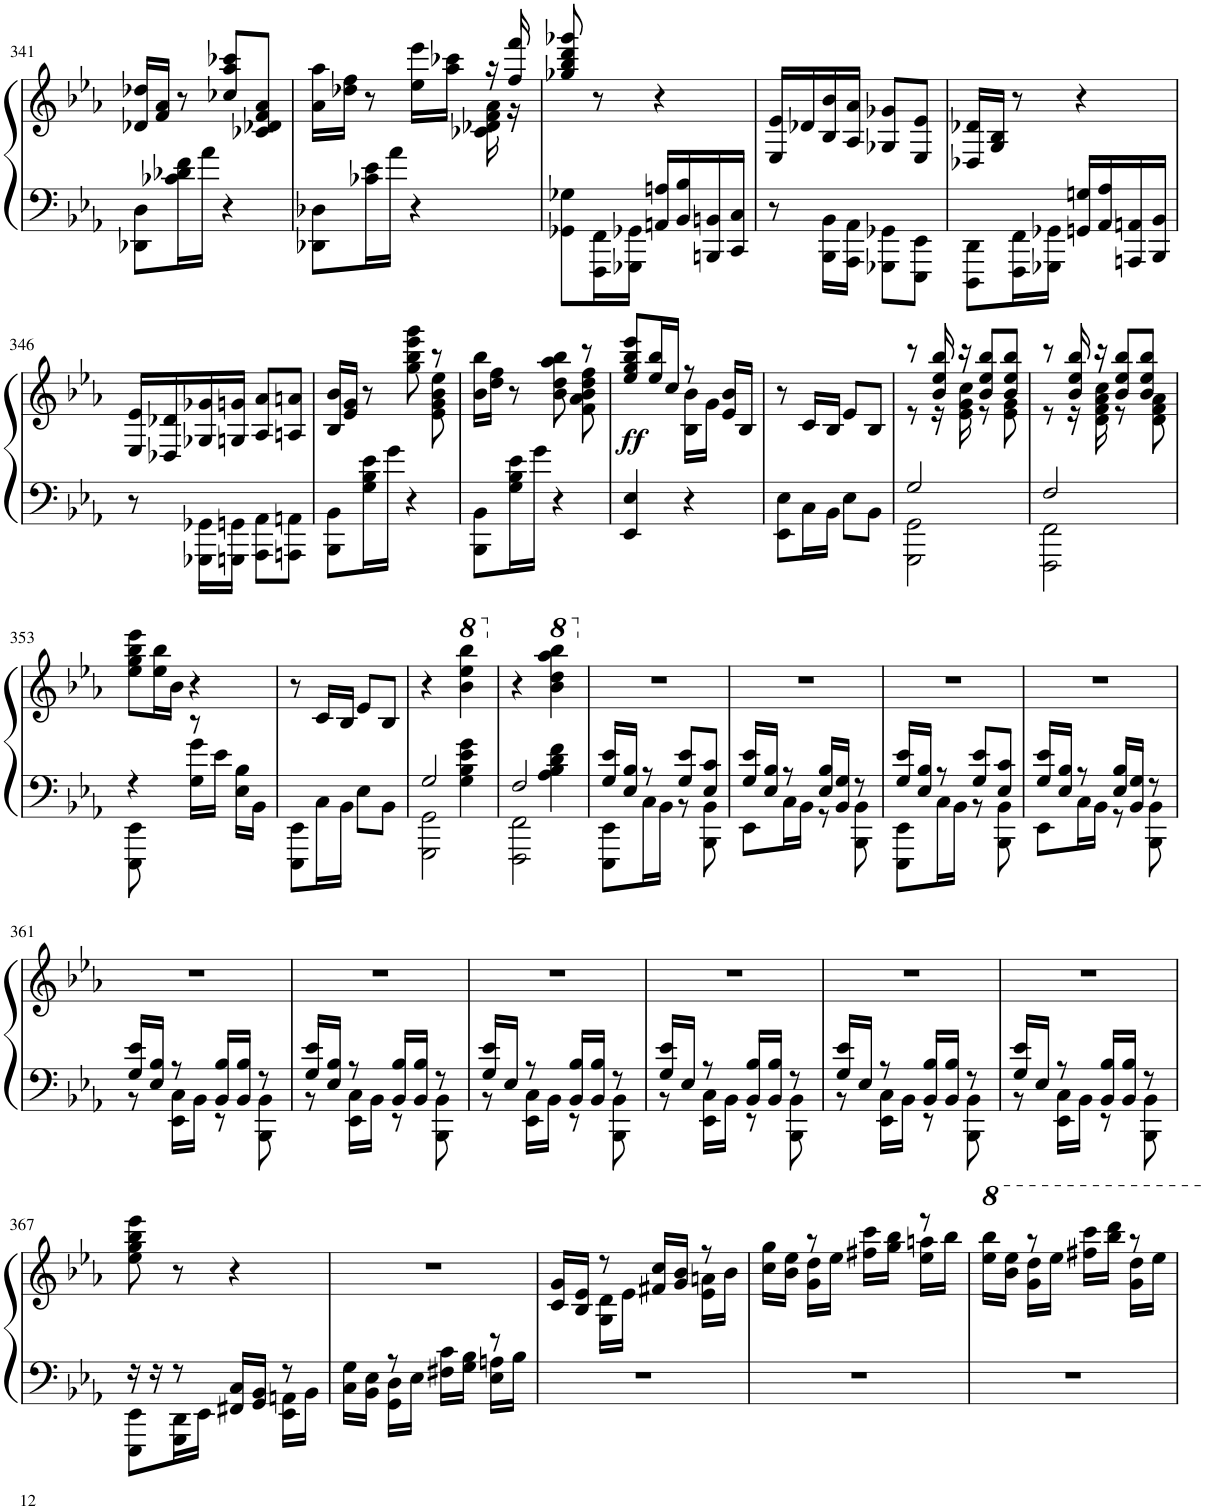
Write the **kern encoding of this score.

**kern	**kern	**dynam
*part1	*part1	*part1
*staff2	*staff1	*staff1/2
*I"Piano	*	*
*I'Pno.	*	*
!!LO:PB:g=z
*clefF4	*clefG2	*
*k[b-e-a-]	*k[b-e-a-]	*
*M2/4	*M2/4	*
=341	=341	=341
8DD-X\ 8D\L	16d-X/ 16dd-X/LL	.
.	16f/ 16a-/JJ	.
16c-X\ 16d-X\ 16f\L	8r	.
16a-\JJ	.	.
4r	8cc-X/ 8aa-/ 8ccc-X/L	.
.	8c-X/ 8d-X/ 8f/ 8a-/J	.
=342	=342	=342
*	*^	*
8DD-X\ 8D-X\L	16a-\ 16aa-\LL	4.ryy	.
.	16dd-X\ 16ff\JJ	.	.
16c-X\ 16e-\L	8r	.	.
16a-\JJ	.	.	.
4r	16ee-\ 16eee-\LL	.	.
.	16aa-\ 16ccc-X\JJ	.	.
.	16r	16c-X\ 16d-X\ 16f\ 16a-\	.
.	16ff/ 16fff/	16r	.
*	*v	*v	*
=343	=343	=343
8GG-X\ 8G-X\L	8gg-X/ 8bb-/ 8ddd/ 8ggg-X/	.
16FFF\ 16FF\L	8r	.
16GGG-X\ 16GG-X\JJ	.	.
16AAn/ 16An/LL	4r	.
16BB-/ 16B-/	.	.
16BBBn/ 16BBn/	.	.
16CC/ 16C/JJ	.	.
=344	=344	=344
8r	16E-/ 16e-/LL	.
.	16d-X/	.
16BBB-\ 16BB-\LL	16B-/ 16b-/	.
16AAA-\ 16AA-\JJ	16A-/ 16a-/JJ	.
8GGG-X\ 8GG-X\L	8G-X/ 8g-X/L	.
8EEE-\ 8EE-\J	8E-/ 8e-/J	.
=345	=345	=345
8DDD\ 8DD\L	16D-X/ 16d-X/LL	.
.	16G/ 16B-/JJ	.
16FFF\ 16FF\L	8r	.
16GGG-X\ 16GG-X\JJ	.	.
16GGn/ 16Gn/LL	4r	.
16AA-/ 16A-/	.	.
16AAAn/ 16AAn/	.	.
16BBB-/ 16BB-/JJ	.	.
!!LO:LB:g=z
=346	=346	=346
8r	16E-/ 16e-/LL	.
.	16D-X/ 16d-X/	.
16GGG-X\ 16GG-X\LL	16G-X/ 16g-X/	.
16GGGn\ 16GGn\JJ	16Gn/ 16gn/JJ	.
8AAA-\ 8AA-\L	8A-/ 8a-/L	.
8AAAn\ 8AAn\J	8An/ 8an/J	.
=347	=347	=347
*	*^	*
8BBB-\ 8BB-\L	16B-/ 16b-/LL	4.ryy	.
.	16e-/ 16g/JJ	.	.
16G\ 16B-\ 16e-\L	8r	.	.
16g\JJ	.	.	.
4r	8gg\ 8bb-\ 8eee-\ 8ggg\	.	.
.	8r	8e-\ 8g\ 8b-\ 8ee-\	.
=348	=348	=348	=348
8BBB-\ 8BB-\L	16b-\ 16bb-\LL	4.ryy	.
.	16dd\ 16ff\JJ	.	.
16G\ 16B-\ 16e-\L	8r	.	.
16g\JJ	.	.	.
4r	8b-\ 8dd\ 8aa-\ 8bb-\	.	.
.	8r	8f\ 8a-\ 8b-\ 8dd\ 8ff\	.
=349	=349	=349	=349
!	!	!	!LO:DY:b
4EE-/ 4E-/	8ee-/ 8gg/ 8bb-/ 8eee-/L	4ryy	ff
.	16ee-/ 16bb-/L	.	.
.	16cc/JJ	.	.
4r	8r	16B-\ 16b-\LL	.
.	.	16g\JJ	.
.	16e-/ 16b-/LL	8ryy	.
.	16B-/JJ	.	.
*	*v	*v	*
=350	=350	=350
8EE-\ 8E-\L	8r	.
16C\L	16c/LL	.
16BB-\JJ	16B-/JJ	.
8E-\L	8e-/L	.
8BB-\J	8B-/J	.
=351	=351	=351
*^	*^	*
2G/	2GGG\ 2GG\	8r	8r	.
.	.	16b-/ 16ee-/ 16bb-/	16r	.
.	.	16r	16e-\ 16g\ 16cc\	.
.	.	8b-/ 8ee-/ 8bb-/L	8r	.
.	.	8b-/ 8ee-/ 8bb-/J	8e-\ 8g\	.
=352	=352	=352	=352	=352
2F/	2FFF\ 2FF\	8r	8r	.
.	.	16b-/ 16ee-/ 16bb-/	16r	.
.	.	16r	16d\ 16f\ 16a-\ 16cc\	.
.	.	8b-/ 8ee-/ 8bb-/L	8r	.
.	.	8b-/ 8ee-/ 8bb-/J	8d\ 8f\ 8a-\	.
*	*	*v	*v	*
!!LO:LB:g=z
=353	=353	=353	=353
4r	8EEE-\ 8EE-\	8ee-\ 8gg\ 8bb-\ 8eee-\L	.
.	8ryy	16ee-\ 16bb-\L	.
.	.	16b-\JJ	.
8r	16G\ 16g\LL	4r	.
.	16e-\JJ	.	.
16E-\ 16B-\LL	8ryy	.	.
16BB-\JJ	.	.	.
*v	*v	*	*
=354	=354	=354
8EEE-\ 8EE-\L	8r	.
16C\L	16c/LL	.
16BB-\JJ	16B-/JJ	.
8E-\L	8e-/L	.
8BB-\J	8B-/J	.
=355	=355	=355
*^	*	*
*	*^	*	*
2G/	2GGG\ 2GG\	4ryy	4r	.
*	*	*	*8va	*
.	.	4G\ 4B-\ 4e-\ 4g\	4bb-\ 4eee-\ 4bbb-\	.
=356	=356	=356	=356	=356
2F/	2FFF\ 2FF\	4ryy	4r	.
.	.	4A-\ 4B-\ 4d\ 4f\	4bb-\ 4ddd\ 4aaa-\ 4bbb-\	.
*	*v	*v	*	*
=357	=357	=357	=357
*	*	*X8va	*
16G/ 16e-/LL	8EEE-\ 8EE-\L	2r	.
16E-/ 16B-/JJ	.	.	.
8r	16C\L	.	.
.	16BB-\JJ	.	.
8G/ 8e-/L	8r	.	.
8E-/ 8c/J	8BBB-\ 8BB-\	.	.
=358	=358	=358	=358
16G/ 16e-/LL	8EE-\L	2r	.
16E-/ 16B-/JJ	.	.	.
8r	16C\L	.	.
.	16BB-\JJ	.	.
16E-/ 16B-/LL	8r	.	.
16BB-/ 16G/JJ	.	.	.
8r	8BBB-\ 8BB-\	.	.
=359	=359	=359	=359
16G/ 16e-/LL	8EEE-\ 8EE-\L	2r	.
16E-/ 16B-/JJ	.	.	.
8r	16C\L	.	.
.	16BB-\JJ	.	.
8G/ 8e-/L	8r	.	.
8E-/ 8c/J	8BBB-\ 8BB-\	.	.
=360	=360	=360	=360
16G/ 16e-/LL	8EE-\L	2r	.
16E-/ 16B-/JJ	.	.	.
8r	16C\L	.	.
.	16BB-\JJ	.	.
16E-/ 16B-/LL	8r	.	.
16BB-/ 16G/JJ	.	.	.
8r	8BBB-\ 8BB-\	.	.
!!LO:LB:g=z
=361	=361	=361	=361
16G/ 16e-/LL	8r	2r	.
16E-/ 16B-/JJ	.	.	.
8r	16EE-\ 16C\LL	.	.
.	16BB-\JJ	.	.
16BB-/ 16B-/LL	8r	.	.
16BB-/ 16B-/JJ	.	.	.
8r	8BBB-\ 8BB-\	.	.
=362	=362	=362	=362
16G/ 16e-/LL	8r	2r	.
16E-/ 16B-/JJ	.	.	.
8r	16EE-\ 16C\LL	.	.
.	16BB-\JJ	.	.
16BB-/ 16B-/LL	8r	.	.
16BB-/ 16B-/JJ	.	.	.
8r	8BBB-\ 8BB-\	.	.
=363	=363	=363	=363
16G/ 16e-/LL	8r	2r	.
16E-/JJ	.	.	.
8r	16EE-\ 16C\LL	.	.
.	16BB-\JJ	.	.
16BB-/ 16B-/LL	8r	.	.
16BB-/ 16B-/JJ	.	.	.
8r	8BBB-\ 8BB-\	.	.
=364	=364	=364	=364
16G/ 16e-/LL	8r	2r	.
16E-/JJ	.	.	.
8r	16EE-\ 16C\LL	.	.
.	16BB-\JJ	.	.
16BB-/ 16B-/LL	8r	.	.
16BB-/ 16B-/JJ	.	.	.
8r	8BBB-\ 8BB-\	.	.
=365	=365	=365	=365
16G/ 16e-/LL	8r	2r	.
16E-/JJ	.	.	.
8r	16EE-\ 16C\LL	.	.
.	16BB-\JJ	.	.
16BB-/ 16B-/LL	8r	.	.
16BB-/ 16B-/JJ	.	.	.
8r	8BBB-\ 8BB-\	.	.
=366	=366	=366	=366
16G/ 16e-/LL	8r	2r	.
16E-/JJ	.	.	.
8r	16EE-\ 16C\LL	.	.
.	16BB-\JJ	.	.
16BB-/ 16B-/LL	8r	.	.
16BB-/ 16B-/JJ	.	.	.
8r	8BBB-\ 8BB-\	.	.
!!LO:LB:g=z
=367	=367	=367	=367
16r	8EEE-\ 8EE-\L	8ee-\ 8gg\ 8bb-\ 8eee-\	.
16r	.	.	.
8r	16GGG\ 16DD\L	8r	.
.	16EE-\JJ	.	.
16FF#X/ 16C/LL	8ryy	4r	.
16GG/ 16BB-/JJ	.	.	.
8r	16EE-\ 16AAn\LL	.	.
.	16BB-\JJ	.	.
=368	=368	=368	=368
16C\ 16G\LL	8ryy	2r	.
16BB-\ 16E-\JJ	.	.	.
8r	16GG\ 16D\LL	.	.
.	16E-\JJ	.	.
16F#X\ 16c\LL	8ryy	.	.
16G\ 16B-\JJ	.	.	.
8r	16E-\ 16An\LL	.	.
.	16B-\JJ	.	.
*v	*v	*	*
=369	=369	=369
*	*^	*
2r	16c/ 16g/LL	8ryy	.
.	16B-/ 16e-/JJ	.	.
.	8r	16G\ 16d\LL	.
.	.	16e-\JJ	.
.	16f#X/ 16cc/LL	8ryy	.
.	16g/ 16b-/JJ	.	.
.	8r	16e-\ 16an\LL	.
.	.	16b-\JJ	.
=370	=370	=370	=370
2r	16cc\ 16gg\LL	8ryy	.
.	16b-\ 16ee-\JJ	.	.
.	8r	16g\ 16dd\LL	.
.	.	16ee-\JJ	.
.	16ff#X\ 16ccc\LL	8ryy	.
.	16gg\ 16bb-\JJ	.	.
.	8r	16ee-\ 16aan\LL	.
.	.	16bb-\JJ	.
=371	=371	=371	=371
2r	16eee-\ 16bbb-\LL	8ryy	.
.	16bb-\ 16eee-\JJ	.	.
.	8r	16gg\ 16ddd\LL	.
.	.	16eee-\JJ	.
.	16fff#X\ 16cccc\LL	8ryy	.
.	16bbb-\ 16dddd\JJ	.	.
.	8r	16gg\ 16ddd\LL	.
.	.	16eee-\JJ	.
*	*v	*v	*
=	=	=
*-	*-	*-
